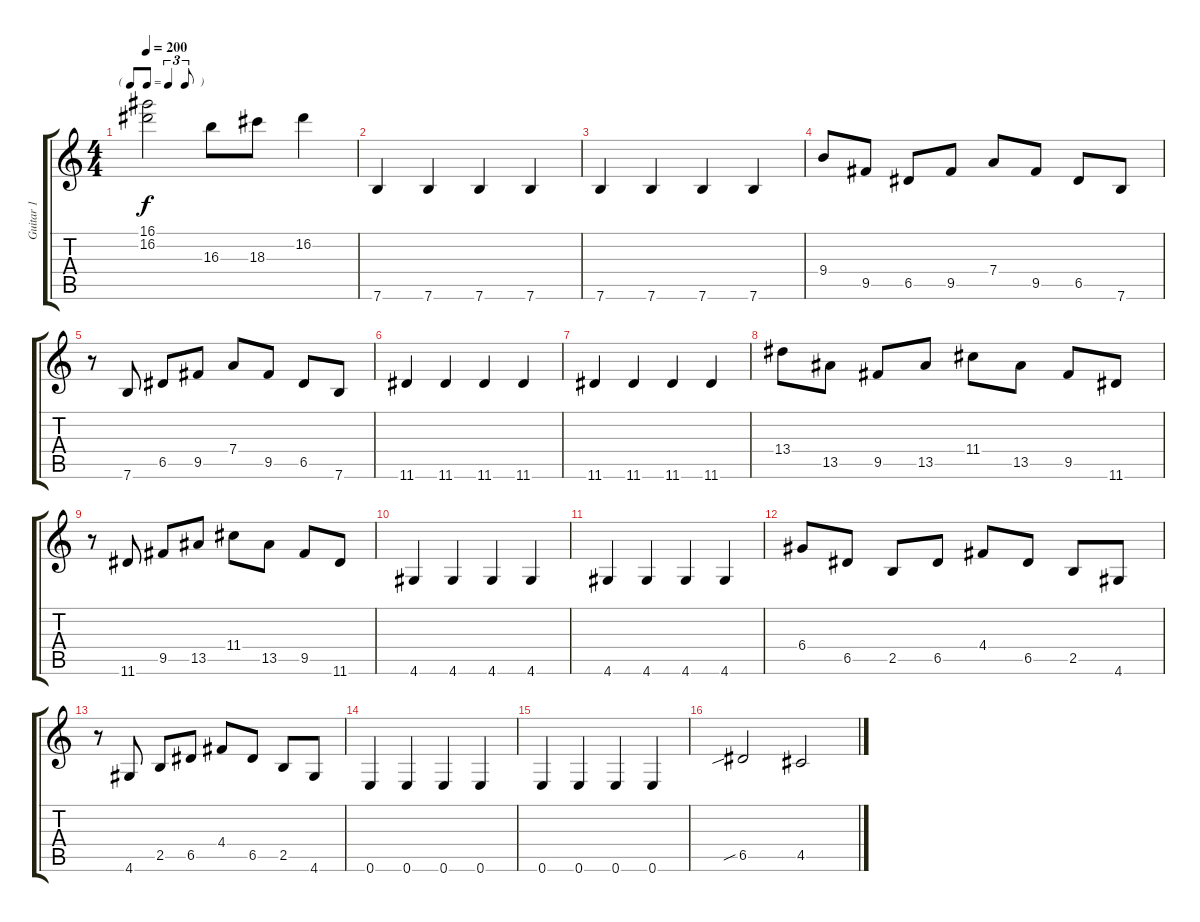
\track ("Guitar 1" "Guitar 1") {instrument acousticguitarsteel}
\staff {score tabs}
\tuning (E4 B3 G3 D3 A2 E2) {hide}
\ts (4 4)
\tf triplet8th
\tempo 200
\clef g2
\ks c
(16.1 16.2).2{dy f} 16.3.8 18.3.8 16.2.4 |
7.6.4 7.6.4 7.6.4 7.6.4 |
7.6.4 7.6.4 7.6.4 7.6.4 |
9.4.8 9.5.8 6.5.8 9.5.8 7.4.8 9.5.8 6.5.8 7.6.8 |
r.8 7.6.8 6.5.8 9.5.8 7.4.8 9.5.8 6.5.8 7.6.8 |
11.6.4 11.6.4 11.6.4 11.6.4 |
11.6.4 11.6.4 11.6.4 11.6.4 |
13.4.8 13.5.8 9.5.8 13.5.8 11.4.8 13.5.8 9.5.8 11.6.8 |
r.8 11.6.8 9.5.8 13.5.8 11.4.8 13.5.8 9.5.8 11.6.8 |
4.6.4 4.6.4 4.6.4 4.6.4 |
4.6.4 4.6.4 4.6.4 4.6.4 |
6.4.8 6.5.8 2.5.8 6.5.8 4.4.8 6.5.8 2.5.8 4.6.8 |
r.8 4.6.8 2.5.8 6.5.8 4.4.8 6.5.8 2.5.8 4.6.8 |
0.6.4 0.6.4 0.6.4 0.6.4 |
0.6.4 0.6.4 0.6.4 0.6.4 |
6.5{sib}.2 4.5.2
